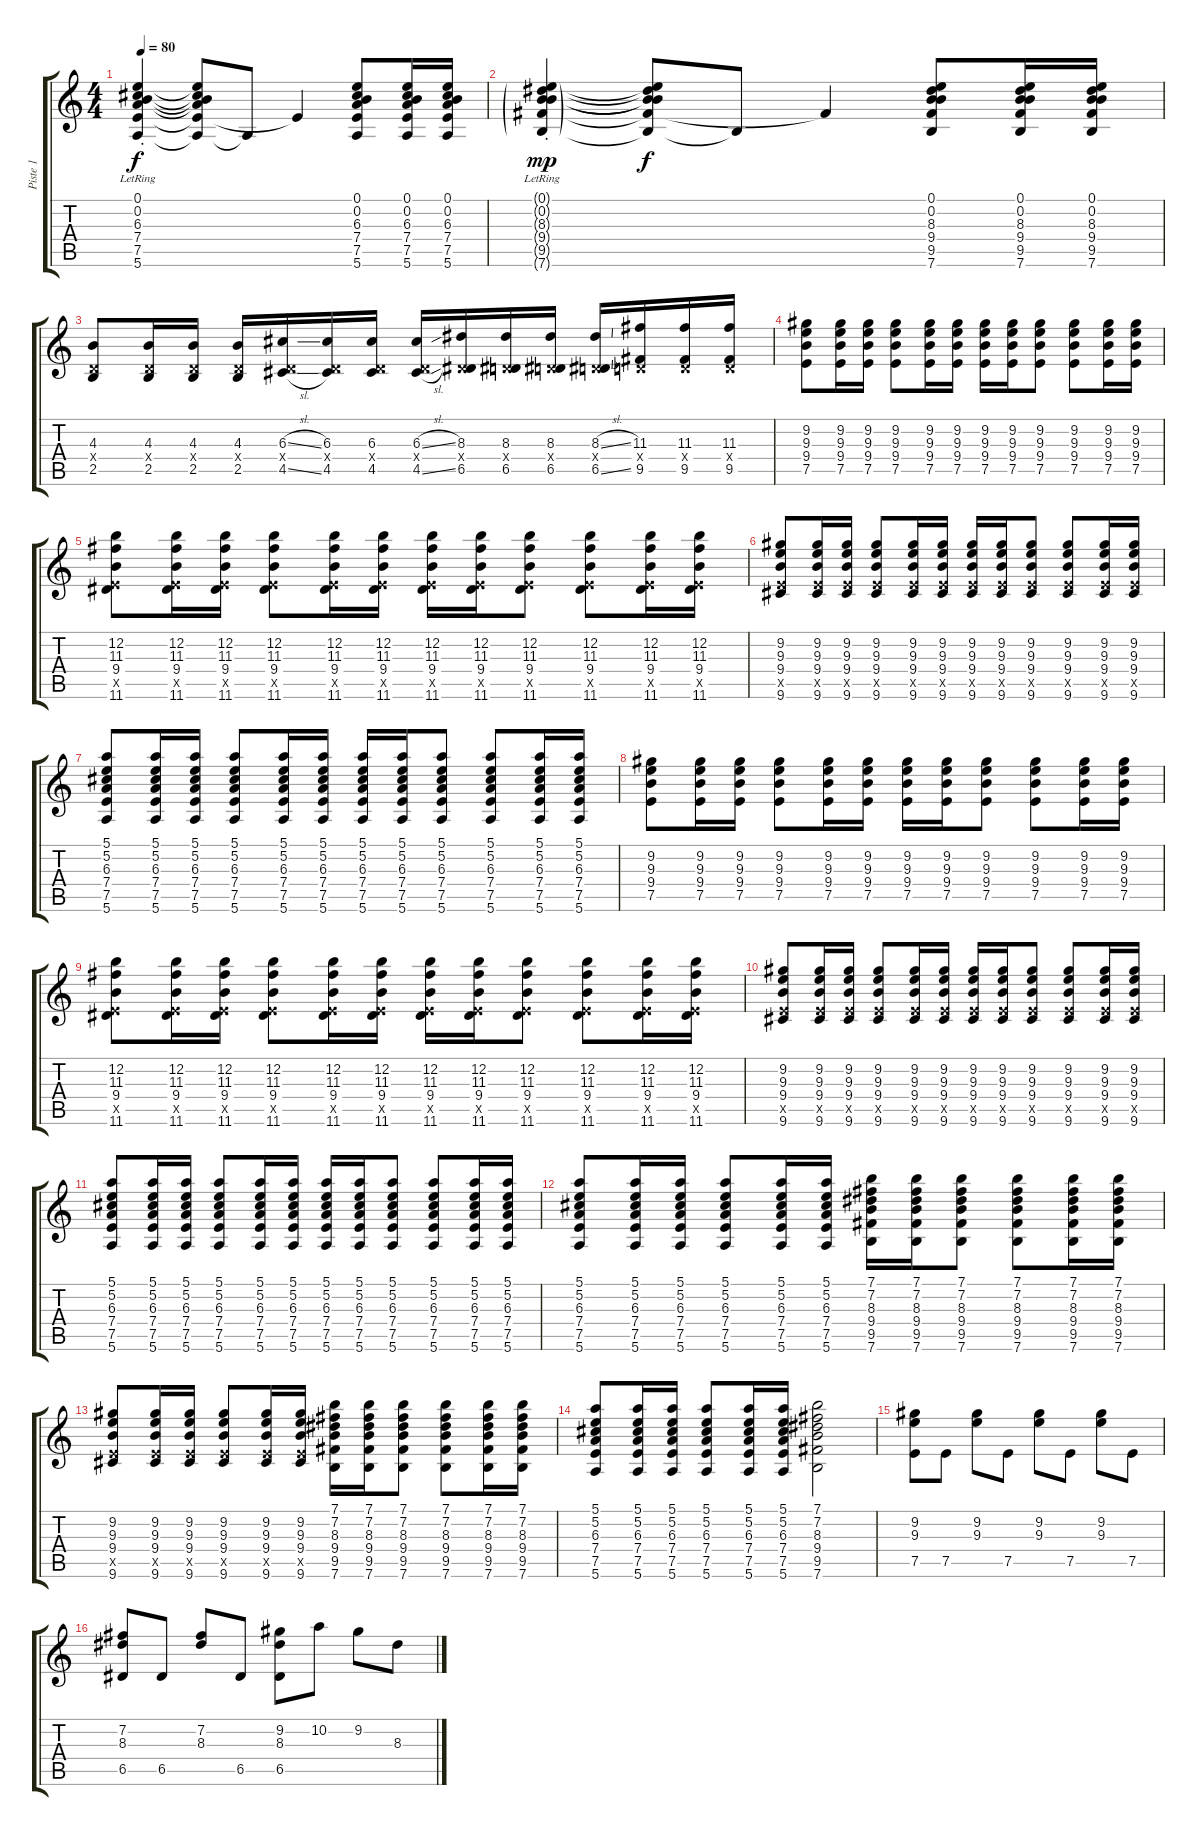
\track ("Piste 1" "Piste 1") {instrument electricguitarjazz}
\staff {score tabs}
\tuning (E4 B3 G3 D3 A2 E2) {hide}
\ts (4 4)
\tempo 80
\clef g2
\ks c
(0.1{st lr} 0.2{st lr} 6.3{st lr} 7.4{st lr} 7.5{st lr} 5.6{lr}).4{dy f} (0.1{t} 0.2{t} 6.3{t} 7.4{t} 7.5{t} 5.6{t}).8 5.6{t}.8 7.5{t}.4 (0.1 0.2 6.3 7.4 7.5 5.6).8 (0.1 0.2 6.3 7.4 7.5 5.6).16 (0.1 0.2 6.3 7.4 7.5 5.6).16 |
(0.1{g st lr} 0.2{g st lr} 8.3{g st lr} 9.4{g st lr} 9.5{g st lr} 7.6{g lr}).4{dy mp instrument overdrivenguitar} (0.1{t} 0.2{t} 8.3{t} 9.4{t} 9.5{t} 7.6{t}).8{dy f} 7.6{t}.8 9.5{t}.4 (0.1 0.2 8.3 9.4 9.5 7.6).8 (0.1 0.2 8.3 9.4 9.5 7.6).16 (0.1 0.2 8.3 9.4 9.5 7.6).16 |
(4.3 0.4{x} 2.5).8 (4.3 0.4{x} 2.5).16 (4.3 0.4{x} 2.5).16 (4.3 0.4{x} 2.5).16 (6.3{sl} 0.4{x} 4.5{sl}).16 (6.3 0.4{x} 4.5).16 (6.3 0.4{x} 4.5).16 (6.3{sl} 0.4{x} 4.5{sl}).16 (8.3 0.4{x} 6.5).16 (8.3 0.4{x} 6.5).16 (8.3 0.4{x} 6.5).16 (8.3{sl} 0.4{x} 6.5{sl}).16 (11.3 0.4{x} 9.5).16 (11.3 0.4{x} 9.5).16 (11.3 0.4{x} 9.5).16 |
(9.2 9.3 9.4 7.5).8 (9.2 9.3 9.4 7.5).16 (9.2 9.3 9.4 7.5).16 (9.2 9.3 9.4 7.5).8 (9.2 9.3 9.4 7.5).16 (9.2 9.3 9.4 7.5).16 (9.2 9.3 9.4 7.5).16 (9.2 9.3 9.4 7.5).16 (9.2 9.3 9.4 7.5).8 (9.2 9.3 9.4 7.5).8 (9.2 9.3 9.4 7.5).16 (9.2 9.3 9.4 7.5).16 |
(12.2 11.3 9.4 7.5{x} 11.6).8 (12.2 11.3 9.4 7.5{x} 11.6).16 (12.2 11.3 9.4 7.5{x} 11.6).16 (12.2 11.3 9.4 7.5{x} 11.6).8 (12.2 11.3 9.4 7.5{x} 11.6).16 (12.2 11.3 9.4 7.5{x} 11.6).16 (12.2 11.3 9.4 7.5{x} 11.6).16 (12.2 11.3 9.4 7.5{x} 11.6).16 (12.2 11.3 9.4 7.5{x} 11.6).8 (12.2 11.3 9.4 7.5{x} 11.6).8 (12.2 11.3 9.4 7.5{x} 11.6).16 (12.2 11.3 9.4 7.5{x} 11.6).16 |
(9.2 9.3 9.4 7.5{x} 9.6).8 (9.2 9.3 9.4 7.5{x} 9.6).16 (9.2 9.3 9.4 7.5{x} 9.6).16 (9.2 9.3 9.4 7.5{x} 9.6).8 (9.2 9.3 9.4 7.5{x} 9.6).16 (9.2 9.3 9.4 7.5{x} 9.6).16 (9.2 9.3 9.4 7.5{x} 9.6).16 (9.2 9.3 9.4 7.5{x} 9.6).16 (9.2 9.3 9.4 7.5{x} 9.6).8 (9.2 9.3 9.4 7.5{x} 9.6).8 (9.2 9.3 9.4 7.5{x} 9.6).16 (9.2 9.3 9.4 7.5{x} 9.6).16 |
(5.1 5.2 6.3 7.4 7.5 5.6).8 (5.1 5.2 6.3 7.4 7.5 5.6).16 (5.1 5.2 6.3 7.4 7.5 5.6).16 (5.1 5.2 6.3 7.4 7.5 5.6).8 (5.1 5.2 6.3 7.4 7.5 5.6).16 (5.1 5.2 6.3 7.4 7.5 5.6).16 (5.1 5.2 6.3 7.4 7.5 5.6).16 (5.1 5.2 6.3 7.4 7.5 5.6).16 (5.1 5.2 6.3 7.4 7.5 5.6).8 (5.1 5.2 6.3 7.4 7.5 5.6).8 (5.1 5.2 6.3 7.4 7.5 5.6).16 (5.1 5.2 6.3 7.4 7.5 5.6).16 |
(9.2 9.3 9.4 7.5).8 (9.2 9.3 9.4 7.5).16 (9.2 9.3 9.4 7.5).16 (9.2 9.3 9.4 7.5).8 (9.2 9.3 9.4 7.5).16 (9.2 9.3 9.4 7.5).16 (9.2 9.3 9.4 7.5).16 (9.2 9.3 9.4 7.5).16 (9.2 9.3 9.4 7.5).8 (9.2 9.3 9.4 7.5).8 (9.2 9.3 9.4 7.5).16 (9.2 9.3 9.4 7.5).16 |
(12.2 11.3 9.4 7.5{x} 11.6).8 (12.2 11.3 9.4 7.5{x} 11.6).16 (12.2 11.3 9.4 7.5{x} 11.6).16 (12.2 11.3 9.4 7.5{x} 11.6).8 (12.2 11.3 9.4 7.5{x} 11.6).16 (12.2 11.3 9.4 7.5{x} 11.6).16 (12.2 11.3 9.4 7.5{x} 11.6).16 (12.2 11.3 9.4 7.5{x} 11.6).16 (12.2 11.3 9.4 7.5{x} 11.6).8 (12.2 11.3 9.4 7.5{x} 11.6).8 (12.2 11.3 9.4 7.5{x} 11.6).16 (12.2 11.3 9.4 7.5{x} 11.6).16 |
(9.2 9.3 9.4 7.5{x} 9.6).8 (9.2 9.3 9.4 7.5{x} 9.6).16 (9.2 9.3 9.4 7.5{x} 9.6).16 (9.2 9.3 9.4 7.5{x} 9.6).8 (9.2 9.3 9.4 7.5{x} 9.6).16 (9.2 9.3 9.4 7.5{x} 9.6).16 (9.2 9.3 9.4 7.5{x} 9.6).16 (9.2 9.3 9.4 7.5{x} 9.6).16 (9.2 9.3 9.4 7.5{x} 9.6).8 (9.2 9.3 9.4 7.5{x} 9.6).8 (9.2 9.3 9.4 7.5{x} 9.6).16 (9.2 9.3 9.4 7.5{x} 9.6).16 |
(5.1 5.2 6.3 7.4 7.5 5.6).8 (5.1 5.2 6.3 7.4 7.5 5.6).16 (5.1 5.2 6.3 7.4 7.5 5.6).16 (5.1 5.2 6.3 7.4 7.5 5.6).8 (5.1 5.2 6.3 7.4 7.5 5.6).16 (5.1 5.2 6.3 7.4 7.5 5.6).16 (5.1 5.2 6.3 7.4 7.5 5.6).16 (5.1 5.2 6.3 7.4 7.5 5.6).16 (5.1 5.2 6.3 7.4 7.5 5.6).8 (5.1 5.2 6.3 7.4 7.5 5.6).8 (5.1 5.2 6.3 7.4 7.5 5.6).16 (5.1 5.2 6.3 7.4 7.5 5.6).16 |
(5.1 5.2 6.3 7.4 7.5 5.6).8 (5.1 5.2 6.3 7.4 7.5 5.6).16 (5.1 5.2 6.3 7.4 7.5 5.6).16 (5.1 5.2 6.3 7.4 7.5 5.6).8 (5.1 5.2 6.3 7.4 7.5 5.6).16 (5.1 5.2 6.3 7.4 7.5 5.6).16 (7.1 7.2 8.3 9.4 9.5 7.6).16 (7.1 7.2 8.3 9.4 9.5 7.6).16 (7.1 7.2 8.3 9.4 9.5 7.6).8 (7.1 7.2 8.3 9.4 9.5 7.6).8 (7.1 7.2 8.3 9.4 9.5 7.6).16 (7.1 7.2 8.3 9.4 9.5 7.6).16 |
(9.2 9.3 9.4 7.5{x} 9.6).8 (9.2 9.3 9.4 7.5{x} 9.6).16 (9.2 9.3 9.4 7.5{x} 9.6).16 (9.2 9.3 9.4 7.5{x} 9.6).8 (9.2 9.3 9.4 7.5{x} 9.6).16 (9.2 9.3 9.4 7.5{x} 9.6).16 (7.1 7.2 8.3 9.4 9.5 7.6).16 (7.1 7.2 8.3 9.4 9.5 7.6).16 (7.1 7.2 8.3 9.4 9.5 7.6).8 (7.1 7.2 8.3 9.4 9.5 7.6).8 (7.1 7.2 8.3 9.4 9.5 7.6).16 (7.1 7.2 8.3 9.4 9.5 7.6).16 |
(5.1 5.2 6.3 7.4 7.5 5.6).8 (5.1 5.2 6.3 7.4 7.5 5.6).16 (5.1 5.2 6.3 7.4 7.5 5.6).16 (5.1 5.2 6.3 7.4 7.5 5.6).8 (5.1 5.2 6.3 7.4 7.5 5.6).16 (5.1 5.2 6.3 7.4 7.5 5.6).16 (7.1 7.2 8.3 9.4 9.5 7.6).2 |
(9.2 9.3 7.5).8{instrument electricguitarjazz} 7.5.8 (9.2 9.3).8 7.5.8 (9.2 9.3).8 7.5.8 (9.2 9.3).8 7.5.8 |
(7.2 8.3 6.5).8 6.5.8 (7.2 8.3).8 6.5.8 (9.2 8.3 6.5).8 10.2.8 9.2.8 8.3.8
